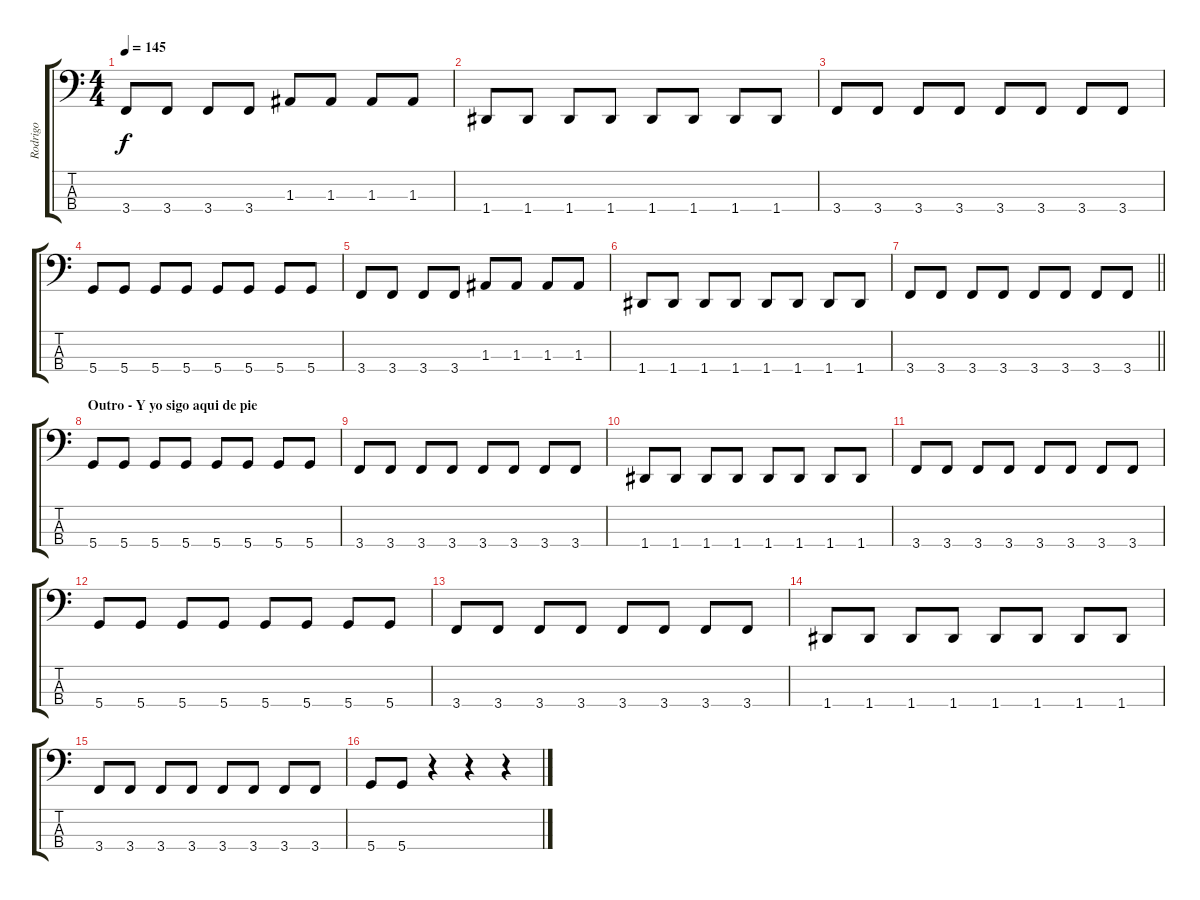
\track ("Rodrigo" "Rodrigo") {instrument electricbassfinger}
\staff {score tabs}
\tuning (Ab2 D2 A1 D1) {hide}
\ts (4 4)
\tempo 145
\clef f4
\ks c
3.4.8{dy f} 3.4.8 3.4.8 3.4.8 1.3.8 1.3.8 1.3.8 1.3.8 |
1.4.8 1.4.8 1.4.8 1.4.8 1.4.8 1.4.8 1.4.8 1.4.8 |
3.4.8 3.4.8 3.4.8 3.4.8 3.4.8 3.4.8 3.4.8 3.4.8 |
5.4.8 5.4.8 5.4.8 5.4.8 5.4.8 5.4.8 5.4.8 5.4.8 |
3.4.8 3.4.8 3.4.8 3.4.8 1.3.8 1.3.8 1.3.8 1.3.8 |
1.4.8 1.4.8 1.4.8 1.4.8 1.4.8 1.4.8 1.4.8 1.4.8 |
\barLineRight lightlight
3.4.8 3.4.8 3.4.8 3.4.8 3.4.8 3.4.8 3.4.8 3.4.8 |
\section ("" "Outro - Y yo sigo aqui de pie")
5.4.8 5.4.8 5.4.8 5.4.8 5.4.8 5.4.8 5.4.8 5.4.8 |
3.4.8 3.4.8 3.4.8 3.4.8 3.4.8 3.4.8 3.4.8 3.4.8 |
1.4.8 1.4.8 1.4.8 1.4.8 1.4.8 1.4.8 1.4.8 1.4.8 |
3.4.8 3.4.8 3.4.8 3.4.8 3.4.8 3.4.8 3.4.8 3.4.8 |
5.4.8 5.4.8 5.4.8 5.4.8 5.4.8 5.4.8 5.4.8 5.4.8 |
3.4.8 3.4.8 3.4.8 3.4.8 3.4.8 3.4.8 3.4.8 3.4.8 |
1.4.8 1.4.8 1.4.8 1.4.8 1.4.8 1.4.8 1.4.8 1.4.8 |
3.4.8 3.4.8 3.4.8 3.4.8 3.4.8 3.4.8 3.4.8 3.4.8 |
5.4.8 5.4.8 r.4 r.4 r.4
